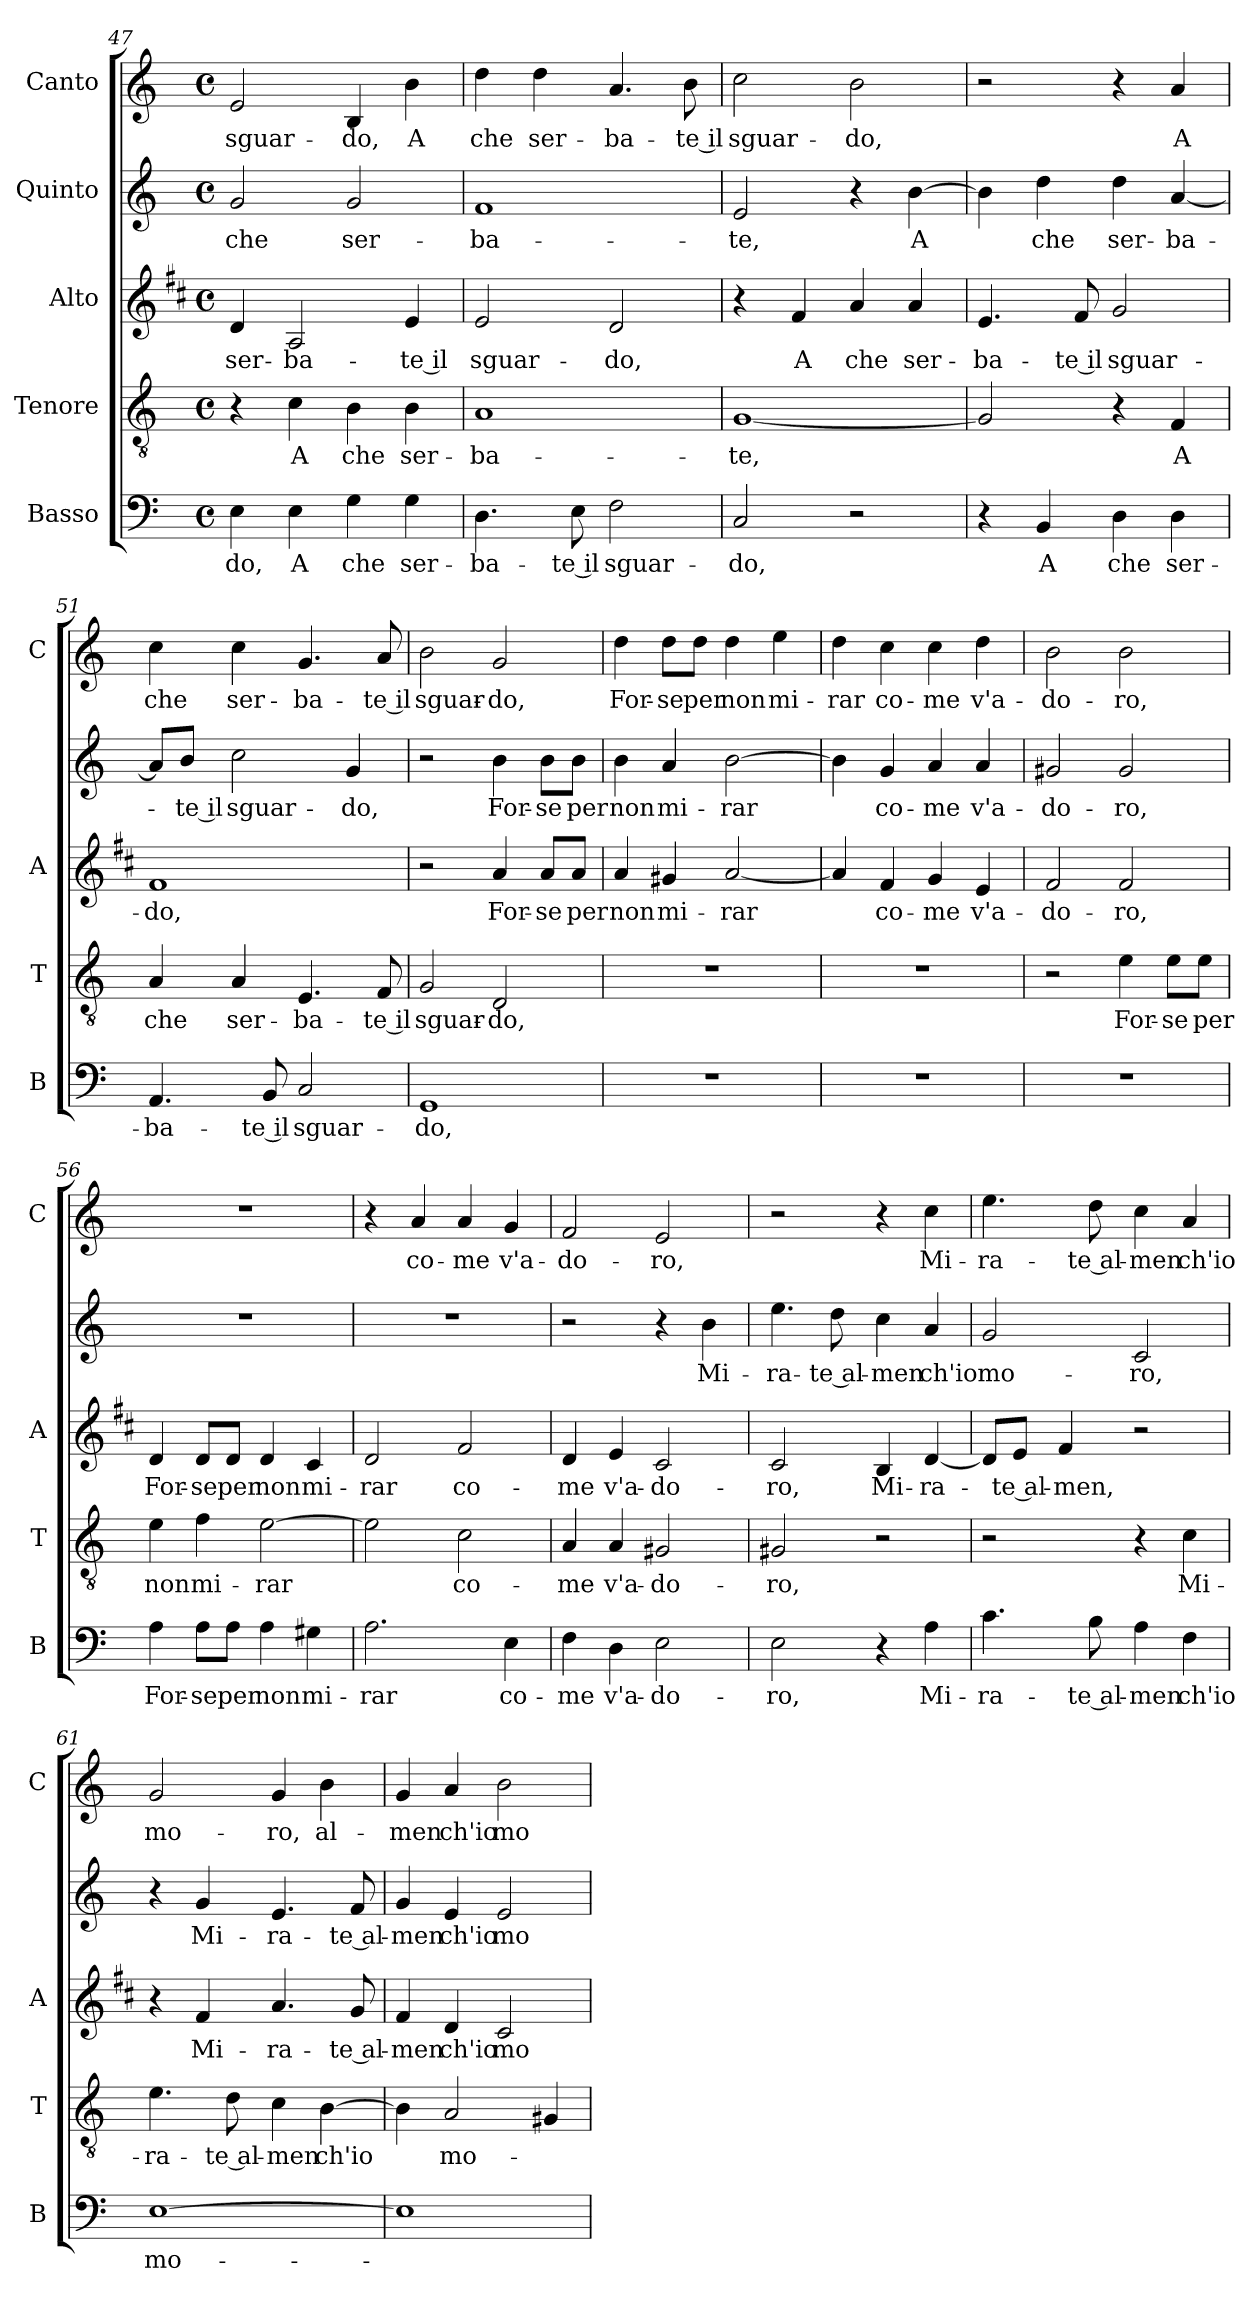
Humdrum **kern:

**kern	**text	**kern	**text	**kern	**text	**kern	**text	**kern	**text
*part5	*part5	*part4	*part4	*part3	*part3	*part2	*part2	*part1	*part1
*staff5	*staff5	*staff4	*staff4	*staff3	*staff3	*staff2	*staff2	*staff1	*staff1
*I"Basso	*	*I"Tenore	*	*I"Alto	*	*I"Quinto	*	*I"Canto	*
*I'B	*	*I'T	*	*I'A	*	*	*	*I'C	*
*clefF4	*	*clefGv2	*	*clefG2	*	*clefG2	*	*clefG2	*
*	*	*	*	*ITrd1c2	*	*	*	*	*
*k[]	*	*k[]	*	*k[]	*	*k[]	*	*k[]	*
*C:	*	*C:	*	*C:	*	*C:	*	*C:	*
*M4/4	*	*M4/4	*	*M4/4	*	*M4/4	*	*M4/4	*
*met(c)	*	*met(c)	*	*met(c)	*	*met(c)	*	*met(c)	*
=47	=47	=47	=47	=47	=47	=47	=47	=47	=47
!	!LO:LY:b	!	!	!	!LO:LY:b	!	!LO:LY:b	!	!LO:LY:b
4E\	-do,	4r	.	4c/	ser-	2g/	che	2e/	sguar-
!	!LO:LY:b	!	!LO:LY:b	!	!LO:LY:b	!	!	!	!
4E\	A	4c\	A	2G/	-ba-	.	.	.	.
!	!LO:LY:b	!	!LO:LY:b	!	!	!	!LO:LY:b	!	!LO:LY:b
4G\	che	4B\	che	.	.	2g/	ser-	4B/	-do,
!	!LO:LY:b	!	!LO:LY:b	!	!LO:LY:b	!	!	!	!LO:LY:b
4G\	ser-	4B\	ser-	4d/	-te il	.	.	4b\	A
=48	=48	=48	=48	=48	=48	=48	=48	=48	=48
!	!LO:LY:b	!	!LO:LY:b	!	!LO:LY:b	!	!LO:LY:b	!	!LO:LY:b
4.D\	-ba-	1A	-ba-	2d/	sguar-	1f	-ba-	4dd\	che
!	!	!	!	!	!	!	!	!	!LO:LY:b
.	.	.	.	.	.	.	.	4dd\	ser-
!	!LO:LY:b	!	!	!	!	!	!	!	!
8E\	-te il	.	.	.	.	.	.	.	.
!	!LO:LY:b	!	!	!	!LO:LY:b	!	!	!	!LO:LY:b
2F\	sguar-	.	.	2c/	-do,	.	.	4.a/	-ba-
!	!	!	!	!	!	!	!	!	!LO:LY:b
.	.	.	.	.	.	.	.	8b\	-te il
=49	=49	=49	=49	=49	=49	=49	=49	=49	=49
!	!LO:LY:b	!	!LO:LY:b	!	!	!	!LO:LY:b	!	!LO:LY:b
2C/	-do,	[1G	-te,	4r	.	2e/	-te,	2cc\	sguar-
!	!	!	!	!	!LO:LY:b	!	!	!	!
.	.	.	.	4e/	A	.	.	.	.
!	!	!	!	!	!LO:LY:b	!	!	!	!LO:LY:b
2r	.	.	.	4g/	che	4r	.	2b\	-do,
!	!	!	!	!	!LO:LY:b	!	!LO:LY:b	!	!
.	.	.	.	4g/	ser-	[4b\	A	.	.
=50	=50	=50	=50	=50	=50	=50	=50	=50	=50
!	!	!	!	!	!LO:LY:b	!	!	!	!
4r	.	2G/]	.	4.d/	-ba-	4b\]	.	2r	.
!	!LO:LY:b	!	!	!	!	!	!LO:LY:b	!	!
4BB/	A	.	.	.	.	4dd\	che	.	.
!	!	!	!	!	!LO:LY:b	!	!	!	!
.	.	.	.	8e/	-te il	.	.	.	.
!	!LO:LY:b	!	!	!	!LO:LY:b	!	!LO:LY:b	!	!
4D\	che	4r	.	2f/	sguar-	4dd\	ser-	4r	.
!	!LO:LY:b	!	!LO:LY:b	!	!	!	!LO:LY:b	!	!LO:LY:b
4D\	ser-	4F/	A	.	.	[4a/	-ba-	4a/	A
!!LO:LB:g=z
=51	=51	=51	=51	=51	=51	=51	=51	=51	=51
!	!LO:LY:b	!	!LO:LY:b	!	!LO:LY:b	!	!	!	!LO:LY:b
4.AA/	-ba-	4A/	che	1e	-do,	8a/L]	.	4cc\	che
!	!	!	!	!	!	!	!LO:LY:b	!	!
.	.	.	.	.	.	8b/J	-te il	.	.
!	!	!	!LO:LY:b	!	!	!	!LO:LY:b	!	!LO:LY:b
.	.	4A/	ser-	.	.	2cc\	sguar-	4cc\	ser-
!	!LO:LY:b	!	!	!	!	!	!	!	!
8BB/	-te il	.	.	.	.	.	.	.	.
!	!LO:LY:b	!	!LO:LY:b	!	!	!	!	!	!LO:LY:b
2C/	sguar-	4.E/	-ba-	.	.	.	.	4.g/	-ba-
!	!	!	!	!	!	!	!LO:LY:b	!	!
.	.	.	.	.	.	4g/	-do,	.	.
!	!	!	!LO:LY:b	!	!	!	!	!	!LO:LY:b
.	.	8F/	-te il	.	.	.	.	8a/	-te il
=52	=52	=52	=52	=52	=52	=52	=52	=52	=52
!	!LO:LY:b	!	!LO:LY:b	!	!	!	!	!	!LO:LY:b
1GG	-do,	2G/	sguar-	2r	.	2r	.	2b\	sguar-
!	!	!	!LO:LY:b	!	!LO:LY:b	!	!LO:LY:b	!	!LO:LY:b
.	.	2D/	-do,	4g/	For-	4b\	For-	2g/	-do,
!	!	!	!	!	!LO:LY:b	!	!LO:LY:b	!	!
.	.	.	.	8g/L	-se	8b\L	-se	.	.
!	!	!	!	!	!LO:LY:b	!	!LO:LY:b	!	!
.	.	.	.	8g/J	per	8b\J	per	.	.
=53	=53	=53	=53	=53	=53	=53	=53	=53	=53
!	!	!	!	!	!LO:LY:b	!	!LO:LY:b	!	!LO:LY:b
1r	.	1r	.	4g/	non	4b\	non	4dd\	For-
!	!	!	!	!	!LO:LY:b	!	!LO:LY:b	!	!LO:LY:b
.	.	.	.	4f#X/	mi-	4a/	mi-	8dd\L	-se
!	!	!	!	!	!	!	!	!	!LO:LY:b
.	.	.	.	.	.	.	.	8dd\J	per
!	!	!	!	!	!LO:LY:b	!	!LO:LY:b	!	!LO:LY:b
.	.	.	.	[2g/	-rar	[2b\	-rar	4dd\	non
!	!	!	!	!	!	!	!	!	!LO:LY:b
.	.	.	.	.	.	.	.	4ee\	mi-
=54	=54	=54	=54	=54	=54	=54	=54	=54	=54
!	!	!	!	!	!	!	!	!	!LO:LY:b
1r	.	1r	.	4g/]	.	4b\]	.	4dd\	-rar
!	!	!	!	!	!LO:LY:b	!	!LO:LY:b	!	!LO:LY:b
.	.	.	.	4e/	co-	4g/	co-	4cc\	co-
!	!	!	!	!	!LO:LY:b	!	!LO:LY:b	!	!LO:LY:b
.	.	.	.	4f/	-me	4a/	-me	4cc\	-me
!	!	!	!	!	!LO:LY:b	!	!LO:LY:b	!	!LO:LY:b
.	.	.	.	4d/	v'a-	4a/	v'a-	4dd\	v'a-
=55	=55	=55	=55	=55	=55	=55	=55	=55	=55
!	!	!	!	!	!LO:LY:b	!	!LO:LY:b	!	!LO:LY:b
1r	.	2r	.	2e/	-do-	2g#X/	-do-	2b\	-do-
!	!	!	!LO:LY:b	!	!LO:LY:b	!	!LO:LY:b	!	!LO:LY:b
.	.	4e\	For-	2e/	-ro,	2g#/	-ro,	2b\	-ro,
!	!	!	!LO:LY:b	!	!	!	!	!	!
.	.	8e\L	-se	.	.	.	.	.	.
!	!	!	!LO:LY:b	!	!	!	!	!	!
.	.	8e\J	per	.	.	.	.	.	.
=56	=56	=56	=56	=56	=56	=56	=56	=56	=56
!	!LO:LY:b	!	!LO:LY:b	!	!LO:LY:b	!	!	!	!
4A\	For-	4e\	non	4c/	For-	1r	.	1r	.
!	!LO:LY:b	!	!LO:LY:b	!	!LO:LY:b	!	!	!	!
8A\L	-se	4f\	mi-	8c/L	-se	.	.	.	.
!	!LO:LY:b	!	!	!	!LO:LY:b	!	!	!	!
8A\J	per	.	.	8c/J	per	.	.	.	.
!	!LO:LY:b	!	!LO:LY:b	!	!LO:LY:b	!	!	!	!
4A\	non	[2e\	-rar	4c/	non	.	.	.	.
!	!LO:LY:b	!	!	!	!LO:LY:b	!	!	!	!
4G#X\	mi-	.	.	4B/	mi-	.	.	.	.
!!LO:LB:g=z
=57	=57	=57	=57	=57	=57	=57	=57	=57	=57
!	!LO:LY:b	!	!	!	!LO:LY:b	!	!	!	!
2.A\	-rar	2e\]	.	2c/	-rar	1r	.	4r	.
!	!	!	!	!	!	!	!	!	!LO:LY:b
.	.	.	.	.	.	.	.	4a/	co-
!	!	!	!LO:LY:b	!	!LO:LY:b	!	!	!	!LO:LY:b
.	.	2c\	co-	2e/	co-	.	.	4a/	-me
!	!LO:LY:b	!	!	!	!	!	!	!	!LO:LY:b
4E\	co-	.	.	.	.	.	.	4g/	v'a-
=58	=58	=58	=58	=58	=58	=58	=58	=58	=58
!	!LO:LY:b	!	!LO:LY:b	!	!LO:LY:b	!	!	!	!LO:LY:b
4F\	-me	4A/	-me	4c/	-me	2r	.	2f/	-do-
!	!LO:LY:b	!	!LO:LY:b	!	!LO:LY:b	!	!	!	!
4D\	v'a-	4A/	v'a-	4d/	v'a-	.	.	.	.
!	!LO:LY:b	!	!LO:LY:b	!	!LO:LY:b	!	!	!	!LO:LY:b
2E\	-do-	2G#X/	-do-	2B/	-do-	4r	.	2e/	-ro,
!	!	!	!	!	!	!	!LO:LY:b	!	!
.	.	.	.	.	.	4b\	Mi-	.	.
=59	=59	=59	=59	=59	=59	=59	=59	=59	=59
!	!LO:LY:b	!	!LO:LY:b	!	!LO:LY:b	!	!LO:LY:b	!	!
2E\	-ro,	2G#X/	-ro,	2B/	-ro,	4.ee\	-ra-	2r	.
!	!	!	!	!	!	!	!LO:LY:b	!	!
.	.	.	.	.	.	8dd\	-te al-	.	.
!	!	!	!	!	!LO:LY:b	!	!LO:LY:b	!	!
4r	.	2r	.	4A/	Mi-	4cc\	-men	4r	.
!	!LO:LY:b	!	!	!	!LO:LY:b	!	!LO:LY:b	!	!LO:LY:b
4A\	Mi-	.	.	[4c/	-ra-	4a/	ch'io	4cc\	Mi-
=60	=60	=60	=60	=60	=60	=60	=60	=60	=60
!	!LO:LY:b	!	!	!	!	!	!LO:LY:b	!	!LO:LY:b
4.c\	-ra-	2r	.	8c/L]	.	2g/	mo-	4.ee\	-ra-
!	!	!	!	!	!LO:LY:b	!	!	!	!
.	.	.	.	8d/J	-te al-	.	.	.	.
!	!	!	!	!	!LO:LY:b	!	!	!	!
.	.	.	.	4e/	-men,	.	.	.	.
!	!LO:LY:b	!	!	!	!	!	!	!	!LO:LY:b
8B\	-te al-	.	.	.	.	.	.	8dd\	-te al-
!	!LO:LY:b	!	!	!	!	!	!LO:LY:b	!	!LO:LY:b
4A\	-men	4r	.	2r	.	2c/	-ro,	4cc\	-men
!	!LO:LY:b	!	!LO:LY:b	!	!	!	!	!	!LO:LY:b
4F\	ch'io	4c\	Mi-	.	.	.	.	4a/	ch'io
=61	=61	=61	=61	=61	=61	=61	=61	=61	=61
!	!LO:LY:b	!	!LO:LY:b	!	!	!	!	!	!LO:LY:b
[1E	mo-	4.e\	-ra-	4r	.	4r	.	2g/	mo-
!	!	!	!	!	!LO:LY:b	!	!LO:LY:b	!	!
.	.	.	.	4e/	Mi-	4g/	Mi-	.	.
!	!	!	!LO:LY:b	!	!	!	!	!	!
.	.	8d\	-te al-	.	.	.	.	.	.
!	!	!	!LO:LY:b	!	!LO:LY:b	!	!LO:LY:b	!	!LO:LY:b
.	.	4c\	-men	4.g/	-ra-	4.e/	-ra-	4g/	-ro,
!	!	!	!LO:LY:b	!	!	!	!	!	!LO:LY:b
.	.	[4B\	ch'io	.	.	.	.	4b\	al-
!	!	!	!	!	!LO:LY:b	!	!LO:LY:b	!	!
.	.	.	.	8f/	-te al-	8f/	-te al-	.	.
=62	=62	=62	=62	=62	=62	=62	=62	=62	=62
!	!	!	!	!	!LO:LY:b	!	!LO:LY:b	!	!LO:LY:b
1E]	.	4B\]	.	4e/	-men	4g/	-men	4g/	-men
!	!	!	!LO:LY:b	!	!LO:LY:b	!	!LO:LY:b	!	!LO:LY:b
.	.	2A/	mo-	4c/	ch'io	4e/	ch'io	4a/	ch'io
!	!	!	!	!	!LO:LY:b	!	!LO:LY:b	!	!LO:LY:b
.	.	.	.	2B/	mo-	2e/	mo-	2b\	mo-
.	.	4G#X/	.	.	.	.	.	.	.
=	=	=	=	=	=	=	=	=	=
*-	*-	*-	*-	*-	*-	*-	*-	*-	*-
